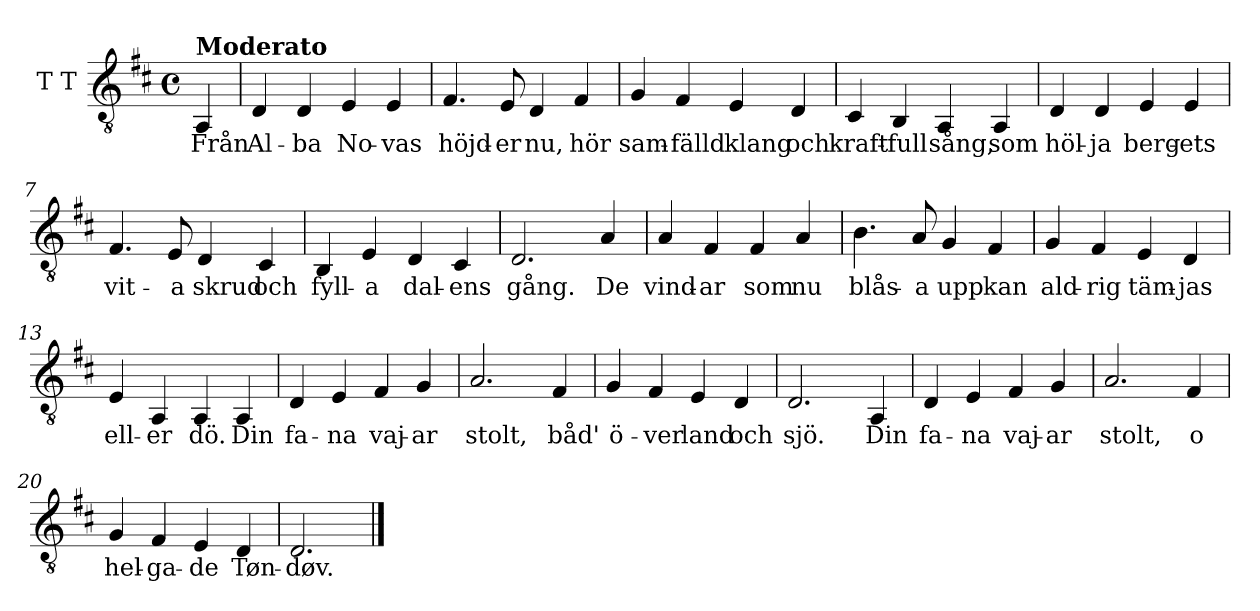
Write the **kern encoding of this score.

**kern	**text
*part1	*part1
*staff1	*staff1
*I"T T	*
*clefGv2	*
*k[f#c#]	*
*M4/4	*
*met(c)	*
=1	=1
!LO:TX:a:B:t=Moderato	!
!	!LO:LY:b
4AA/	Från
=2	=2
!	!LO:LY:b
4D/	Al-
!	!LO:LY:b
4D/	-ba
!	!LO:LY:b
4E/	No-
!	!LO:LY:b
4E/	-vas
=3	=3
!	!LO:LY:b
4.F#/	höjd-
!	!LO:LY:b
8E/	-er
!	!LO:LY:b
4D/	nu,
!	!LO:LY:b
4F#/	hör
=4	=4
!	!LO:LY:b
4G/	sam-
!	!LO:LY:b
4F#/	-fälld
!	!LO:LY:b
4E/	klang
!	!LO:LY:b
4D/	och
=5	=5
!	!LO:LY:b
4C#/	kraft-
!	!LO:LY:b
4BB/	-full
!	!LO:LY:b
4AA/	sång,
!	!LO:LY:b
4AA/	som
=6	=6
!	!LO:LY:b
4D/	höl-
!	!LO:LY:b
4D/	-ja
!	!LO:LY:b
4E/	berg-
!	!LO:LY:b
4E/	-ets
=7	=7
!	!LO:LY:b
4.F#/	vit-
!	!LO:LY:b
8E/	-a
!	!LO:LY:b
4D/	skrud
!	!LO:LY:b
4C#/	och
=8	=8
!	!LO:LY:b
4BB/	fyll-
!	!LO:LY:b
4E/	-a
!	!LO:LY:b
4D/	dal-
!	!LO:LY:b
4C#/	-ens
=9	=9
!	!LO:LY:b
2.D/	gång.
!	!LO:LY:b
4A/	De
=10	=10
!	!LO:LY:b
4A/	vind-
!	!LO:LY:b
4F#/	-ar
!	!LO:LY:b
4F#/	som
!	!LO:LY:b
4A/	nu
=11	=11
!	!LO:LY:b
4.B\	blås-
!	!LO:LY:b
8A/	-a
!	!LO:LY:b
4G/	upp
!	!LO:LY:b
4F#/	kan
!!LO:LB:g=z
=12	=12
!	!LO:LY:b
4G/	ald-
!	!LO:LY:b
4F#/	-rig
!	!LO:LY:b
4E/	täm-
!	!LO:LY:b
4D/	-jas
=13	=13
!	!LO:LY:b
4E/	ell-
!	!LO:LY:b
4AA/	-er
!	!LO:LY:b
4AA/	dö.
!	!LO:LY:b
4AA/	Din
=14	=14
!	!LO:LY:b
4D/	fa-
!	!LO:LY:b
4E/	-na
!	!LO:LY:b
4F#/	vaj-
!	!LO:LY:b
4G/	-ar
=15	=15
!	!LO:LY:b
2.A/	stolt,
!	!LO:LY:b
4F#/	båd'
=16	=16
!	!LO:LY:b
4G/	ö-
!	!LO:LY:b
4F#/	-ver
!	!LO:LY:b
4E/	land
!	!LO:LY:b
4D/	och
=17	=17
!	!LO:LY:b
2.D/	sjö.
!	!LO:LY:b
4AA/	Din
=18	=18
!	!LO:LY:b
4D/	fa-
!	!LO:LY:b
4E/	-na
!	!LO:LY:b
4F#/	vaj-
!	!LO:LY:b
4G/	-ar
=19	=19
!	!LO:LY:b
2.A/	stolt,
!	!LO:LY:b
4F#/	o
=20	=20
!	!LO:LY:b
4G/	hel-
!	!LO:LY:b
4F#/	-ga-
!	!LO:LY:b
4E/	-de
!	!LO:LY:b
4D/	Tøn-
=21	=21
!	!LO:LY:b
2.D/	-døv.
==	==
*-	*-
